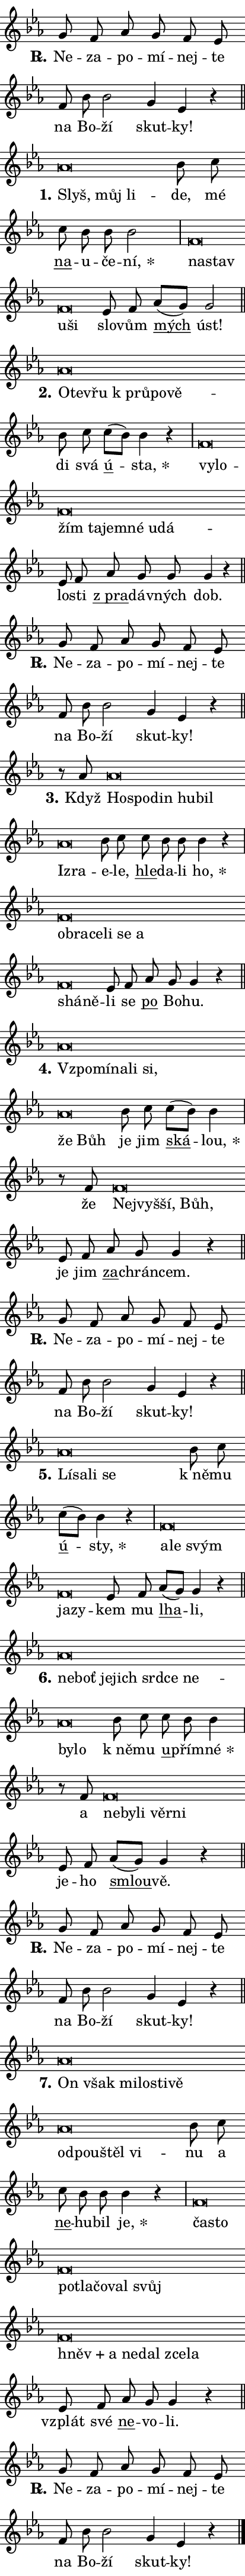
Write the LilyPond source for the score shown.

\version "2.22.1"
\header { tagline = "" }
\paper {
  indent = 0\cm
  top-margin = 0\cm
  right-margin = 0\cm
  bottom-margin = 0\cm
  left-margin = 0\cm
  paper-width = 7\cm
  page-breaking = #ly:one-page-breaking
  system-system-spacing.basic-distance = #11
  score-system-spacing.basic-distance = #11
  ragged-last = ##f
}


%% Author: Thomas Morley
%% https://lists.gnu.org/archive/html/lilypond-user/2020-05/msg00002.html
#(define (line-position grob)
"Returns position of @var[grob} in current system:
   @code{'start}, if at first time-step
   @code{'end}, if at last time-step
   @code{'middle} otherwise
"
  (let* ((col (ly:item-get-column grob))
         (ln (ly:grob-object col 'left-neighbor))
         (rn (ly:grob-object col 'right-neighbor))
         (col-to-check-left (if (ly:grob? ln) ln col))
         (col-to-check-right (if (ly:grob? rn) rn col))
         (break-dir-left
           (and
             (ly:grob-property col-to-check-left 'non-musical #f)
             (ly:item-break-dir col-to-check-left)))
         (break-dir-right
           (and
             (ly:grob-property col-to-check-right 'non-musical #f)
             (ly:item-break-dir col-to-check-right))))
        (cond ((eqv? 1 break-dir-left) 'start)
              ((eqv? -1 break-dir-right) 'end)
              (else 'middle))))

#(define (tranparent-at-line-position vctor)
  (lambda (grob)
  "Relying on @code{line-position} select the relevant enry from @var{vctor}.
Used to determine transparency,"
    (case (line-position grob)
      ((end) (not (vector-ref vctor 0)))
      ((middle) (not (vector-ref vctor 1)))
      ((start) (not (vector-ref vctor 2))))))

noteHeadBreakVisibility =
#(define-music-function (break-visibility)(vector?)
"Makes @code{NoteHead}s transparent relying on @var{break-visibility}"
#{
  \override NoteHead.transparent =
    #(tranparent-at-line-position break-visibility)
#})

#(define delete-ledgers-for-transparent-note-heads
  (lambda (grob)
    "Reads whether a @code{NoteHead} is transparent.
If so this @code{NoteHead} is removed from @code{'note-heads} from
@var{grob}, which is supposed to be @code{LedgerLineSpanner}.
As a result ledgers are not printed for this @code{NoteHead}"
    (let* ((nhds-array (ly:grob-object grob 'note-heads))
           (nhds-list
             (if (ly:grob-array? nhds-array)
                 (ly:grob-array->list nhds-array)
                 '()))
           ;; Relies on the transparent-property being done before
           ;; Staff.LedgerLineSpanner.after-line-breaking is executed.
           ;; This is fragile ...
           (to-keep
             (remove
               (lambda (nhd)
                 (ly:grob-property nhd 'transparent #f))
               nhds-list)))
      ;; TODO find a better method to iterate over grob-arrays, similiar
      ;; to filter/remove etc for lists
      ;; For now rebuilt from scratch
      (set! (ly:grob-object grob 'note-heads)  '())
      (for-each
        (lambda (nhd)
          (ly:pointer-group-interface::add-grob grob 'note-heads nhd))
        to-keep))))

hideNotes = {
  \noteHeadBreakVisibility #begin-of-line-visible
}
unHideNotes = {
  \noteHeadBreakVisibility #all-visible
}

% work-around for resetting accidentals
% https://lilypond.org/doc/v2.23/Documentation/notation/displaying-rhythms#unmetered-music
cadenzaMeasure = {
  \cadenzaOff
  \partial 1024 s1024
  \cadenzaOn
}

#(define-markup-command (accent layout props text) (markup?)
  "Underline accented syllable"
  (interpret-markup layout props
    #{\markup \override #'(offset . 4.3) \underline { #text }#}))

responsum = \markup \concat {
  "R" \hspace #-1.05 \path #0.1 #'((moveto 0 0.07) (lineto 0.9 0.8)) \hspace #0.05 "."
}

\layout {
    \context {
        \Staff
        \remove "Time_signature_engraver"
        \override LedgerLineSpanner.after-line-breaking = #delete-ledgers-for-transparent-note-heads
    }
    \context {
        \Voice {
            \override NoteHead.output-attributes = #'((class . "notehead"))
            \override Hairpin.height = #0.55
        }
    }
    \context {
        \Lyrics {
            \override StanzaNumber.output-attributes = #'((class . "stanzanumber"))
            \override LyricSpace.minimum-distance = #0.9
            \override LyricText.font-name = #"TeX Gyre Schola"
            \override LyricText.font-size = 1
            \override StanzaNumber.font-name = #"TeX Gyre Schola Bold"
            \override StanzaNumber.font-size = 1
        }
    }
}

% magnetic-lyrics.ily
%
%   written by
%     Jean Abou Samra <jean@abou-samra.fr>
%     Werner Lemberg <wl@gnu.org>
%
%   adapted by
%     Jiri Hon <jiri.hon@gmail.com>
%
% Version 2022-Apr-15

% https://www.mail-archive.com/lilypond-user@gnu.org/msg149350.html

#(define (Left_hyphen_pointer_engraver context)
   "Collect syllable-hyphen-syllable occurrences in lyrics and store
them in properties.  This engraver only looks to the left.  For
example, if the lyrics input is @code{foo -- bar}, it does the
following.

@itemize @bullet
@item
Set the @code{text} property of the @code{LyricHyphen} grob between
@q{foo} and @q{bar} to @code{foo}.

@item
Set the @code{left-hyphen} property of the @code{LyricText} grob with
text @q{foo} to the @code{LyricHyphen} grob between @q{foo} and
@q{bar}.
@end itemize

Use this auxiliary engraver in combination with the
@code{lyric-@/text::@/apply-@/magnetic-@/offset!} hook."
   (let ((hyphen #f)
         (text #f))
     (make-engraver
      (acknowledgers
       ((lyric-syllable-interface engraver grob source-engraver)
        (set! text grob)))
      (end-acknowledgers
       ((lyric-hyphen-interface engraver grob source-engraver)
        ;(when (not (grob::has-interface grob 'lyric-space-interface))
          (set! hyphen grob)));)
      ((stop-translation-timestep engraver)
       (when (and text hyphen)
         (ly:grob-set-object! text 'left-hyphen hyphen))
       (set! text #f)
       (set! hyphen #f)))))

#(define (lyric-text::apply-magnetic-offset! grob)
   "If the space between two syllables is less than the value in
property @code{LyricText@/.details@/.squash-threshold}, move the right
syllable to the left so that it gets concatenated with the left
syllable.

Use this function as a hook for
@code{LyricText@/.after-@/line-@/breaking} if the
@code{Left_@/hyphen_@/pointer_@/engraver} is active."
   (let ((hyphen (ly:grob-object grob 'left-hyphen #f)))
     (when hyphen
       (let ((left-text (ly:spanner-bound hyphen LEFT)))
         (when (grob::has-interface left-text 'lyric-syllable-interface)
           (let* ((common (ly:grob-common-refpoint grob left-text X))
                  (this-x-ext (ly:grob-extent grob common X))
                  (left-x-ext
                   (begin
                     ;; Trigger magnetism for left-text.
                     (ly:grob-property left-text 'after-line-breaking)
                     (ly:grob-extent left-text common X)))
                  ;; `delta` is the gap width between two syllables.
                  (delta (- (interval-start this-x-ext)
                            (interval-end left-x-ext)))
                  (details (ly:grob-property grob 'details))
                  (threshold (assoc-get 'squash-threshold details 0.2)))
             (when (< delta threshold)
               (let* (;; We have to manipulate the input text so that
                      ;; ligatures crossing syllable boundaries are not
                      ;; disabled.  For languages based on the Latin
                      ;; script this is essentially a beautification.
                      ;; However, for non-Western scripts it can be a
                      ;; necessity.
                      (lt (ly:grob-property left-text 'text))
                      (rt (ly:grob-property grob 'text))
                      (is-space (grob::has-interface hyphen 'lyric-space-interface))
                      (space (if is-space " " ""))
                      (space-markup (grob-interpret-markup grob " "))
                      (space-size (interval-length (ly:stencil-extent space-markup X)))
                      (extra-delta (if is-space space-size 0))
                      ;; Append new syllable.
                      (ltrt-space (if (and (string? lt) (string? rt))
                                (string-append lt space rt)
                                (make-concat-markup (list lt space rt))))
                      ;; Right-align `ltrt` to the right side.
                      (ltrt-space-markup (grob-interpret-markup
                               grob
                               (make-translate-markup
                                (cons (interval-length this-x-ext) 0)
                                (make-right-align-markup ltrt-space)))))
                 (begin
                   ;; Don't print `left-text`.
                   (ly:grob-set-property! left-text 'stencil #f)
                   ;; Set text and stencil (which holds all collected
                   ;; syllables so far) and shift it to the left.
                   (ly:grob-set-property! grob 'text ltrt-space)
                   (ly:grob-set-property! grob 'stencil ltrt-space-markup)
                   (ly:grob-translate-axis! grob (- (- delta extra-delta)) X))))))))))


#(define (lyric-hyphen::displace-bounds-first grob)
   ;; Make very sure this callback isn't triggered too early.
   (let ((left (ly:spanner-bound grob LEFT))
         (right (ly:spanner-bound grob RIGHT)))
     (ly:grob-property left 'after-line-breaking)
     (ly:grob-property right 'after-line-breaking)
     (ly:lyric-hyphen::print grob)))

squashThreshold = #0.4

\layout {
  \context {
    \Lyrics
    \consists #Left_hyphen_pointer_engraver
    \override LyricText.after-line-breaking =
      #lyric-text::apply-magnetic-offset!
    \override LyricHyphen.stencil = #lyric-hyphen::displace-bounds-first
    \override LyricText.details.squash-threshold = \squashThreshold
    \override LyricHyphen.minimum-distance = 0
    \override LyricHyphen.minimum-length = \squashThreshold
  }
}

squash = \override LyricText.details.squash-threshold = 9999
unSquash = \override LyricText.details.squash-threshold = \squashThreshold

left = \override LyricText.self-alignment-X = #LEFT
unLeft = \revert LyricText.self-alignment-X

starOffset = #(lambda (grob) 
                (let ((x_offset (ly:self-alignment-interface::aligned-on-x-parent grob)))
                  (if (= x_offset 0) 0 (+ x_offset 1.2))))

star = #(define-music-function (syllable)(string?)
"Append star separator at the end of a syllable"
#{
  \once \override LyricText.X-offset = #starOffset
  \lyricmode { \markup {
    #syllable
    \override #'((font-name . "TeX Gyre Schola Bold")) \hspace #0.2 \lower #0.65 \larger "*"
  } }
#})

starAccent = #(define-music-function (syllable)(string?)
"Append star separator at the end of a syllable and make accent"
#{
  \once \override LyricText.X-offset = #starOffset
  \lyricmode { \markup {
    \accent #syllable
    \override #'((font-name . "TeX Gyre Schola Bold")) \hspace #0.2 \lower #0.65 \larger "*"
  } }
#})

breath = #(define-music-function (syllable)(string?)
"Append breathing indicator at the end of a syllable"
#{
  \lyricmode { \markup { #syllable "+" } }
#})

optionalBreath = #(define-music-function (syllable)(string?)
"Append optional breathing indicator at the end of a syllable"
#{
  \lyricmode { \markup { #syllable "(+)" } }
#})


\score {
    <<
        \new Voice = "melody" { \cadenzaOn \key es \major \relative { g'8 f as g f es \bar "" f bes bes2 g4 es r \cadenzaMeasure \bar "||" \break }
\relative { as'\breve*1/16 \hideNotes \breve*1/16 \breve*1/16 \bar "" \unHideNotes bes8 c \bar "" c bes bes bes2 \cadenzaMeasure \bar "|" f\breve*1/16 \hideNotes \breve*1/16 \bar "" \breve*1/16 \breve*1/16 \bar "" \unHideNotes es8 f \bar "" as[( g)] g2 \cadenzaMeasure \bar "||" \break }
\relative { as'\breve*1/16 \hideNotes \breve*1/16 \bar "" \breve*1/16 \bar "" \breve*1/16 \bar "" \breve*1/16 \breve*1/16 \bar "" \unHideNotes bes8 c \bar "" c[( bes)] bes4 r \cadenzaMeasure \bar "|" f\breve*1/16 \hideNotes \breve*1/16 \bar "" \breve*1/16 \bar "" \breve*1/16 \bar "" \breve*1/16 \bar "" \breve*1/16 \bar "" \breve*1/16 \breve*1/16 \bar "" \unHideNotes es8 f \bar "" as g g g4 r \cadenzaMeasure \bar "||" \break }
\relative { g'8 f as g f es \bar "" f bes bes2 g4 es r \cadenzaMeasure \bar "||" \break }
\relative { r8 as'8 as\breve*1/16 \hideNotes \breve*1/16 \bar "" \breve*1/16 \bar "" \breve*1/16 \bar "" \breve*1/16 \bar "" \breve*1/16 \breve*1/16 \bar "" \unHideNotes bes8 c \bar "" c bes bes bes4 r \cadenzaMeasure \bar "|" f\breve*1/16 \hideNotes \breve*1/16 \bar "" \breve*1/16 \bar "" \breve*1/16 \bar "" \breve*1/16 \bar "" \breve*1/16 \bar "" \breve*1/16 \breve*1/16 \bar "" \unHideNotes es8 f \bar "" as g g4 r \cadenzaMeasure \bar "||" \break }
\relative { as'\breve*1/16 \hideNotes \breve*1/16 \bar "" \breve*1/16 \bar "" \breve*1/16 \bar "" \breve*1/16 \bar "" \breve*1/16 \breve*1/16 \bar "" \unHideNotes bes8 c \bar "" c[( bes)] bes4 \cadenzaMeasure \bar "|" r8 f8 f\breve*1/16 \hideNotes \breve*1/16 \bar "" \breve*1/16 \breve*1/16 \bar "" \unHideNotes es8 f \bar "" as g g4 r \cadenzaMeasure \bar "||" \break }
\relative { g'8 f as g f es \bar "" f bes bes2 g4 es r \cadenzaMeasure \bar "||" \break }
\relative { as'\breve*1/16 \hideNotes \breve*1/16 \bar "" \breve*1/16 \breve*1/16 \bar "" \unHideNotes bes8 c \bar "" c[( bes)] bes4 r \cadenzaMeasure \bar "|" f\breve*1/16 \hideNotes \breve*1/16 \bar "" \breve*1/16 \bar "" \breve*1/16 \breve*1/16 \bar "" \unHideNotes es8 f \bar "" as[( g)] g4 r \cadenzaMeasure \bar "||" \break }
\relative { as'\breve*1/16 \hideNotes \breve*1/16 \bar "" \breve*1/16 \bar "" \breve*1/16 \bar "" \breve*1/16 \bar "" \breve*1/16 \bar "" \breve*1/16 \bar "" \breve*1/16 \breve*1/16 \bar "" \unHideNotes bes8 c \bar "" c bes bes4 \cadenzaMeasure \bar "|" r8 f8 f\breve*1/16 \hideNotes \breve*1/16 \bar "" \breve*1/16 \bar "" \breve*1/16 \breve*1/16 \bar "" \unHideNotes es8 f \bar "" as[( g)] g4 r \cadenzaMeasure \bar "||" \break }
\relative { g'8 f as g f es \bar "" f bes bes2 g4 es r \cadenzaMeasure \bar "||" \break }
\relative { as'\breve*1/16 \hideNotes \breve*1/16 \bar "" \breve*1/16 \bar "" \breve*1/16 \bar "" \breve*1/16 \bar "" \breve*1/16 \bar "" \breve*1/16 \bar "" \breve*1/16 \bar "" \breve*1/16 \breve*1/16 \bar "" \unHideNotes bes8 c \bar "" c bes bes bes4 r \cadenzaMeasure \bar "|" f\breve*1/16 \hideNotes \breve*1/16 \bar "" \breve*1/16 \bar "" \breve*1/16 \bar "" \breve*1/16 \bar "" \breve*1/16 \bar "" \breve*1/16 \bar "" \breve*1/16 \bar "" \breve*1/16 \bar "" \breve*1/16 \bar "" \breve*1/16 \bar "" \breve*1/16 \breve*1/16 \bar "" \unHideNotes es8 f \bar "" as g g4 r \cadenzaMeasure \bar "||" \break }
\relative { g'8 f as g f es \bar "" f bes bes2 g4 es r \cadenzaMeasure \bar "||" \break } \bar "|." }
        \new Lyrics \lyricsto "melody" { \lyricmode { \set stanza = \responsum
Ne -- za -- po -- mí -- nej -- te na Bo -- ží skut -- ky!
\set stanza = "1."
\left Slyš, \squash můj li -- \unLeft \unSquash de, mé \markup \accent na -- u -- če -- \star ní, \left na -- \squash stav u -- ši \unLeft \unSquash slo -- vům \markup \accent mých úst!
\set stanza = "2."
\left O -- \squash te -- vřu "k prů" -- po -- vě -- \unLeft \unSquash di svá \markup \accent ú -- \star sta, \left vy -- \squash lo -- žím ta -- jem -- né u -- dá -- \unLeft \unSquash lo -- sti \markup \accent "z pra" -- dáv -- ných dob.
\set stanza = \responsum
Ne -- za -- po -- mí -- nej -- te na Bo -- ží skut -- ky!
\set stanza = "3."
Když \left Ho -- \squash spo -- din hu -- bil Iz -- ra -- \unLeft \unSquash e -- le, \markup \accent hle -- da -- li \star ho, \left o -- \squash bra -- ce -- li se a shá -- ně -- \unLeft \unSquash li se \markup \accent po Bo -- hu.
\set stanza = "4."
\left Vzpo -- \squash mí -- na -- li si, že Bůh \unLeft \unSquash je jim \markup \accent ská -- \star lou, že \left Nej -- \squash vyš -- ší, Bůh, \unLeft \unSquash je jim \markup \accent za -- chrán -- cem.
\set stanza = \responsum
Ne -- za -- po -- mí -- nej -- te na Bo -- ží skut -- ky!
\set stanza = "5."
\left Lí -- \squash sa -- li se \unLeft \unSquash "k ně" -- mu \markup \accent ú -- \star sty, \left a -- \squash le svým ja -- zy -- \unLeft \unSquash kem mu \markup \accent lha -- li,
\set stanza = "6."
\left ne -- \squash boť je -- jich srd -- ce ne -- by -- lo \unLeft \unSquash "k ně" -- mu \markup \accent u -- přím -- \star né a \left ne -- \squash by -- li věr -- ni \unLeft \unSquash je -- ho \markup \accent smlou -- vě.
\set stanza = \responsum
Ne -- za -- po -- mí -- nej -- te na Bo -- ží skut -- ky!
\set stanza = "7."
\left On \squash však mi -- lo -- sti -- vě od -- pou -- štěl vi -- \unLeft \unSquash nu a \markup \accent ne -- hu -- bil \star je, \left ča -- \squash sto po -- tla -- čo -- val svůj \breath "hněv" a ne -- dal zce -- la \unLeft \unSquash vzplát své \markup \accent ne -- vo -- li.
\set stanza = \responsum
Ne -- za -- po -- mí -- nej -- te na Bo -- ží skut -- ky! } }
    >>
    \layout {}
}
